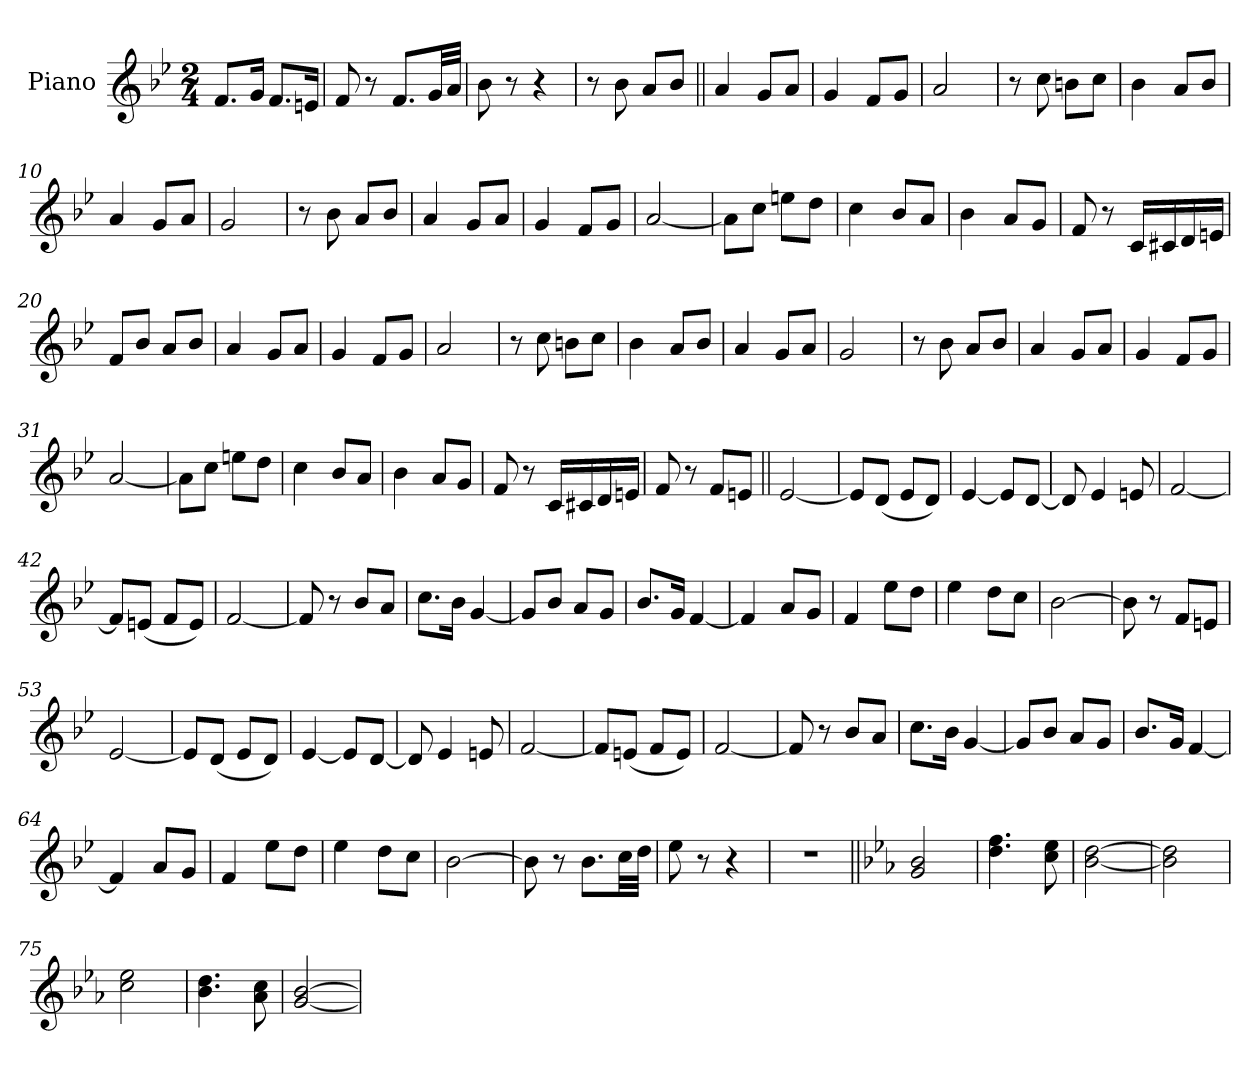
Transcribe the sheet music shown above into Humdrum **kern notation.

**kern
*part1
*staff1
*I"Piano
*I'Pno.
*clefG2
*k[b-e-]
*M2/4
=1
8.fL
16gJk
8.fL
16enJk
=2
8f
8r
8.fL
32gLL
32aJJJ
=3
8b-
8r
4r
=4
8r
8b-
8aL
8b-J
=5||
4a
8gL
8aJ
=6
4g
8fL
8gJ
=7
2a
=8
8r
8cc
8bnL
8ccJ
=9
4b-
8aL
8b-J
=10
4a
8gL
8aJ
=11
2g
=12
8r
8b-
8aL
8b-J
=13
4a
8gL
8aJ
=14
4g
8fL
8gJ
=15
[2a
=16
8aL]
8ccJ
8eenL
8ddJ
=17
4cc
8b-L
8aJ
=18
4b-
8aL
8gJ
=19
8f
8r
16cLL
16c#X
16d
16enJJ
=20
8fL
8b-J
8aL
8b-J
=21
4a
8gL
8aJ
=22
4g
8fL
8gJ
=23
2a
=24
8r
8cc
8bnL
8ccJ
=25
4b-
8aL
8b-J
=26
4a
8gL
8aJ
=27
2g
=28
8r
8b-
8aL
8b-J
=29
4a
8gL
8aJ
=30
4g
8fL
8gJ
=31
[2a
=32
8aL]
8ccJ
8eenL
8ddJ
=33
4cc
8b-L
8aJ
=34
4b-
8aL
8gJ
=35
8f
8r
16cLL
16c#X
16d
16enJJ
=36
8f
8r
8fL
8enJ
=37||
[2e-
=38
8e-L]
(8dJ
8e-L
8dJ)
=39
[4e-
8e-L]
[8dJ
=40
8d]
4e-
8en
=41
[2f
=42
8fL]
(8enJ
8fL
8eJ)
=43
[2f
=44
8f]
8r
8b-L
8aJ
=45
8.ccL
16b-Jk
[4g
=46
8gL]
8b-J
8aL
8gJ
=47
8.b-L
16gJk
[4f
=48
4f]
8aL
8gJ
=49
4f
8ee-L
8ddJ
=50
4ee-
8ddL
8ccJ
=51
[2b-
=52
8b-]
8r
8fL
8enJ
=53
[2e-
=54
8e-L]
(8dJ
8e-L
8dJ)
=55
[4e-
8e-L]
[8dJ
=56
8d]
4e-
8en
=57
[2f
=58
8fL]
(8enJ
8fL
8eJ)
=59
[2f
=60
8f]
8r
8b-L
8aJ
=61
8.ccL
16b-Jk
[4g
=62
8gL]
8b-J
8aL
8gJ
=63
8.b-L
16gJk
[4f
=64
4f]
8aL
8gJ
=65
4f
8ee-L
8ddJ
=66
4ee-
8ddL
8ccJ
=67
[2b-
=68
8b-]
8r
8.b-L
32ccLL
32ddJJJ
=69
8ee-
8r
4r
=70
2r
=71||
*k[b-e-a-]
2g 2b-
=72
4.dd 4.ff
8cc 8ee-
=73
[2b- [2dd
=74
2b-] 2dd]
=75
2cc 2ee-
=76
4.b- 4.dd
8a- 8cc
=77
[2g [2b-
=
*-
